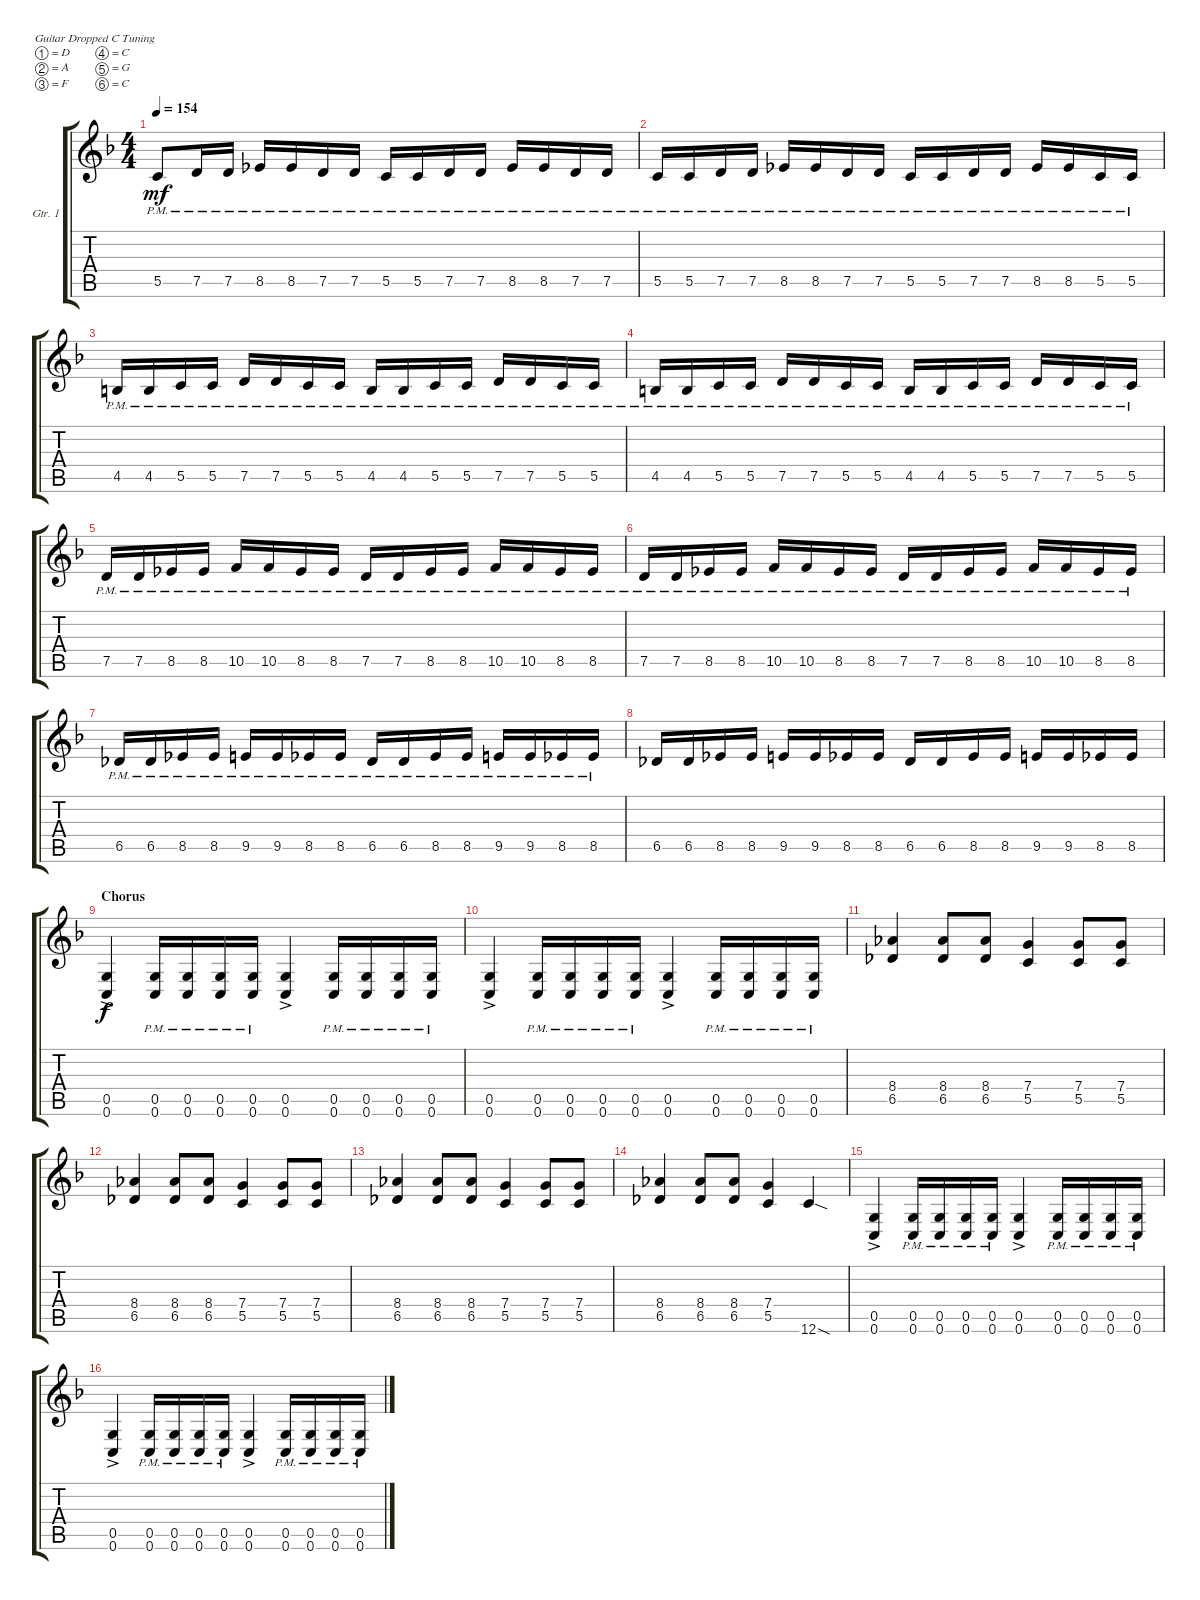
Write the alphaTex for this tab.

\defaultSystemsLayout 4
\bracketExtendMode groupsimilarinstruments
\firstSystemTrackNameOrientation horizontal
\otherSystemsTrackNameOrientation horizontal
\track ("Electric Guitar" "Gtr. 1") {instrument distortionguitar}
\staff {score tabs}
\tuning (D4 A3 F3 C3 G2 C2)
\ts (4 4)
\tempo 154
\clef g2
\ks f
5.5{pm}.8{dy mf} 7.5{pm}.16 7.5{pm}.16 8.5{pm}.16 8.5{pm}.16 7.5{pm}.16 7.5{pm}.16 5.5{pm}.16 5.5{pm}.16 7.5{pm}.16 7.5{pm}.16 8.5{pm}.16 8.5{pm}.16 7.5{pm}.16 7.5{pm}.16 |
5.5{pm}.16 5.5{pm}.16 7.5{pm}.16 7.5{pm}.16 8.5{pm}.16 8.5{pm}.16 7.5{pm}.16 7.5{pm}.16 5.5{pm}.16 5.5{pm}.16 7.5{pm}.16 7.5{pm}.16 8.5{pm}.16 8.5{pm}.16 5.5{pm}.16 5.5{pm}.16 |
4.5{pm}.16 4.5{pm}.16 5.5{pm}.16 5.5{pm}.16 7.5{pm}.16 7.5{pm}.16 5.5{pm}.16 5.5{pm}.16 4.5{pm}.16 4.5{pm}.16 5.5{pm}.16 5.5{pm}.16 7.5{pm}.16 7.5{pm}.16 5.5{pm}.16 5.5{pm}.16 |
4.5{pm}.16 4.5{pm}.16 5.5{pm}.16 5.5{pm}.16 7.5{pm}.16 7.5{pm}.16 5.5{pm}.16 5.5{pm}.16 4.5{pm}.16 4.5{pm}.16 5.5{pm}.16 5.5{pm}.16 7.5{pm}.16 7.5{pm}.16 5.5{pm}.16 5.5{pm}.16 |
7.5{pm}.16 7.5{pm}.16 8.5{pm}.16 8.5{pm}.16 10.5{pm}.16 10.5{pm}.16 8.5{pm}.16 8.5{pm}.16 7.5{pm}.16 7.5{pm}.16 8.5{pm}.16 8.5{pm}.16 10.5{pm}.16 10.5{pm}.16 8.5{pm}.16 8.5{pm}.16 |
7.5{pm}.16 7.5{pm}.16 8.5{pm}.16 8.5{pm}.16 10.5{pm}.16 10.5{pm}.16 8.5{pm}.16 8.5{pm}.16 7.5{pm}.16 7.5{pm}.16 8.5{pm}.16 8.5{pm}.16 10.5{pm}.16 10.5{pm}.16 8.5{pm}.16 8.5{pm}.16 |
6.5{pm}.16 6.5{pm}.16 8.5{pm}.16 8.5{pm}.16 9.5{pm}.16 9.5{pm}.16 8.5{pm}.16 8.5{pm}.16 6.5{pm}.16 6.5{pm}.16 8.5{pm}.16 8.5{pm}.16 9.5{pm}.16 9.5{pm}.16 8.5{pm}.16 8.5{pm}.16 |
6.5.16 6.5.16 8.5.16 8.5.16 9.5.16 9.5.16 8.5.16 8.5.16 6.5.16 6.5.16 8.5.16 8.5.16 9.5.16 9.5.16 8.5.16 8.5.16 |
\section ("" "Chorus")
(0.5{ac} 0.6{ac}).4{dy f} (0.6{pm} 0.5{pm}).16 (0.6{pm} 0.5{pm}).16 (0.6{pm} 0.5{pm}).16 (0.6{pm} 0.5{pm}).16 (0.6{ac} 0.5{ac}).4 (0.6{pm} 0.5{pm}).16 (0.6{pm} 0.5{pm}).16 (0.6{pm} 0.5{pm}).16 (0.6{pm} 0.5{pm}).16 |
(0.5{ac} 0.6{ac}).4 (0.6{pm} 0.5{pm}).16 (0.6{pm} 0.5{pm}).16 (0.6{pm} 0.5{pm}).16 (0.6{pm} 0.5{pm}).16 (0.6{ac} 0.5{ac}).4 (0.6{pm} 0.5{pm}).16 (0.6{pm} 0.5{pm}).16 (0.6{pm} 0.5{pm}).16 (0.6{pm} 0.5{pm}).16 |
(6.5 8.4).4 (6.5 8.4).8 (8.4 6.5).8 (5.5 7.4).4 (7.4 5.5).8 (7.4 5.5).8 |
(6.5 8.4).4 (6.5 8.4).8 (8.4 6.5).8 (5.5 7.4).4 (7.4 5.5).8 (7.4 5.5).8 |
(6.5 8.4).4 (6.5 8.4).8 (8.4 6.5).8 (5.5 7.4).4 (7.4 5.5).8 (7.4 5.5).8 |
(6.5 8.4).4 (6.5 8.4).8 (8.4 6.5).8 (5.5 7.4).4 12.6{sod}.4 |
(0.5{ac} 0.6{ac}).4 (0.6{pm} 0.5{pm}).16 (0.6{pm} 0.5{pm}).16 (0.6{pm} 0.5{pm}).16 (0.6{pm} 0.5{pm}).16 (0.6{ac} 0.5{ac}).4 (0.6{pm} 0.5{pm}).16 (0.6{pm} 0.5{pm}).16 (0.6{pm} 0.5{pm}).16 (0.6{pm} 0.5{pm}).16 |
(0.5{ac} 0.6{ac}).4 (0.6{pm} 0.5{pm}).16 (0.6{pm} 0.5{pm}).16 (0.6{pm} 0.5{pm}).16 (0.6{pm} 0.5{pm}).16 (0.6{ac} 0.5{ac}).4 (0.6{pm} 0.5{pm}).16 (0.6{pm} 0.5{pm}).16 (0.6{pm} 0.5{pm}).16 (0.6{pm} 0.5{pm}).16
